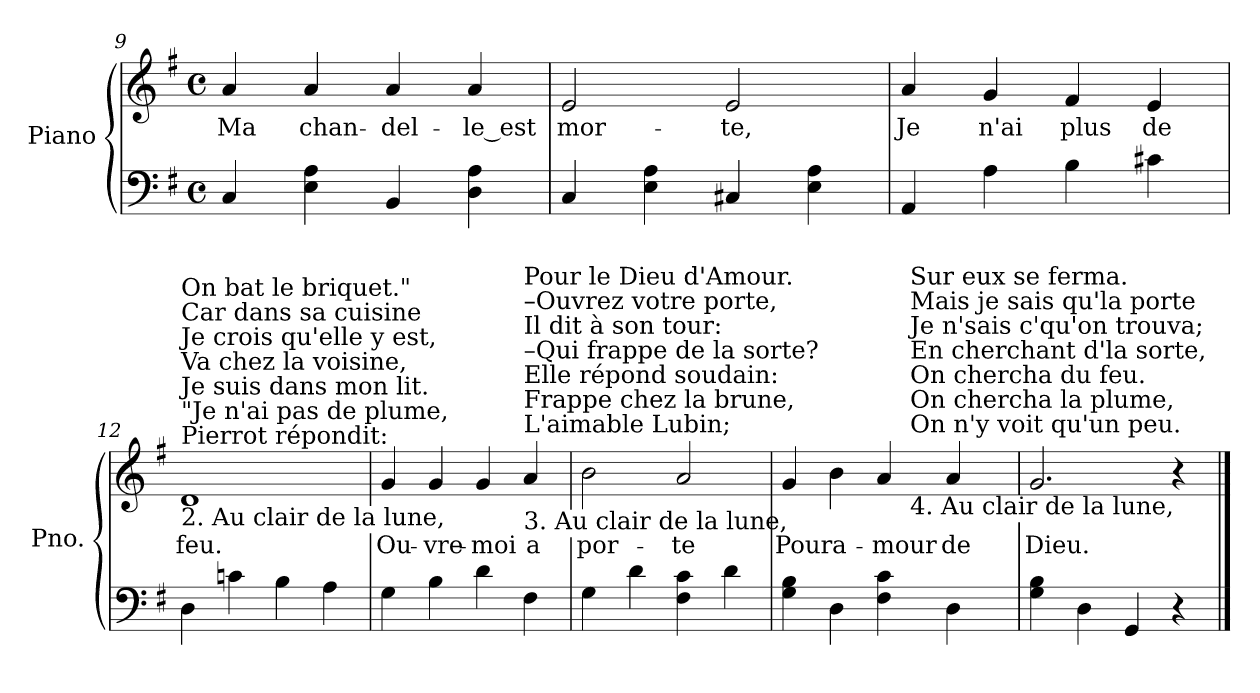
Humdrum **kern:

**kern	**kern	**text
*part1	*part1	*part1
*staff2	*staff1	*staff1
*I"Piano	*	*
*I'Pno.	*	*
*clefF4	*clefG2	*
*k[f#]	*k[f#]	*
*G:	*G:	*
*M4/4	*M4/4	*
*met(c)	*met(c)	*
=9	=9	=9
!	!	!LO:LY:b:color=#000000
4Ci/	4ai/	Ma
!	!	!LO:LY:b:color=#000000
4Ei\ 4Ai	4ai/	chan-
!	!	!LO:LY:b:color=#000000
4BBi/	4ai/	-del-
!	!	!LO:LY:b:color=#000000
4Di\ 4Ai	4ai/	-le_est
=10	=10	=10
!	!	!LO:LY:b:color=#000000
4Ci/	2ei/	mor-
4Ei\ 4Ai	.	.
!	!	!LO:LY:b:color=#000000
4C#Xi/	2ei/	-te,
4Ei\ 4Ai	.	.
=11	=11	=11
!	!	!LO:LY:b:color=#000000
4AAi/	4ai/	Je
!	!	!LO:LY:b:color=#000000
4Ai\	4gi/	n'ai
!	!	!LO:LY:b:color=#000000
4Bi\	4f#i/	plus
!	!	!LO:LY:b:color=#000000
4c#Xi\	4ei/	de
!!LO:LB:g=z
=12	=12	=12
!	!LO:TX:b:t=2. Au clair de la lune,	!
!	!LO:TX:t=Pierrot répondit&colon;	!
!	!LO:TX:t="Je n'ai pas de plume,	!
!	!LO:TX:t=Je suis dans mon lit.	!
!	!LO:TX:t=Va chez la voisine,	!
!	!LO:TX:t=Je crois qu'elle y est,	!
!	!LO:TX:t=Car dans sa cuisine	!
!	!LO:TX:t=On bat le briquet."	!
!	!	!LO:LY:b:color=#000000
4Di\	1di	feu.
4cni\	.	.
4Bi\	.	.
4Ai\	.	.
=13	=13	=13
!	!	!LO:LY:b:color=#000000
4Gi\	4gi/	Ou-
!	!	!LO:LY:b:color=#000000
4Bi\	4gi/	-vre-
!	!	!LO:LY:b:color=#000000
4di\	4gi/	-moi
!	!LO:TX:b:t=3. Au clair de la lune,	!
!	!LO:TX:t=L'aimable Lubin;	!
!	!LO:TX:t=Frappe chez la brune,	!
!	!LO:TX:t=Elle répond soudain&colon;	!
!	!LO:TX:t=–Qui frappe de la sorte?	!
!	!LO:TX:t=Il dit à son tour&colon;	!
!	!LO:TX:t=–Ouvrez votre porte,	!
!	!LO:TX:t=Pour le Dieu d'Amour.	!
!	!	!LO:LY:b:color=#000000
4F#i\	4ai/	a
=14	=14	=14
!	!	!LO:LY:b:color=#000000
4Gi\	2bi\	por-
4di\	.	.
!	!	!LO:LY:b:color=#000000
4F#i\ 4ci	2ai/	-te
4di\	.	.
=15	=15	=15
!	!	!LO:LY:b:color=#000000
*	*^	*
4Gi\ 4Bi	4gi/	2ryy	Pour
!	!	!	!LO:LY:b:color=#000000
4Di\	4bi\	.	a-
!	!	!	!LO:LY:b:color=#000000
4F#i\ 4ci	4ai/	16ryy	-mour
.	.	64..ryy	.
!	!	!LO:TX:b:t=4. Au clair de la lune,	!
!	!	!LO:TX:t=On n'y voit qu'un peu.	!
!	!	!LO:TX:t=On chercha la plume,	!
!	!	!LO:TX:t=On chercha du feu.	!
!	!	!LO:TX:t=En cherchant d'la sorte,	!
!	!	!LO:TX:t=Je n'sais c'qu'on trouva;	!
!	!	!LO:TX:t=Mais je sais qu'la porte	!
!	!	!LO:TX:t=Sur eux se ferma.	!
.	.	4ryy	.
!	!	!	!LO:LY:b:color=#000000
4Di\	4ai/	.	de
.	.	8ryy	.
.	.	32ryy	.
.	.	256ryy	.
*	*v	*v	*
=16	=16	=16
*	*^	*
!	!	!	!LO:LY:b:color=#000000
*	*v	*v	*
4Gi\ 4Bi	2.gi/	Dieu.
4Di\	.	.
4GGi/	.	.
4r	4r	.
==	==	==
*-	*-	*-
